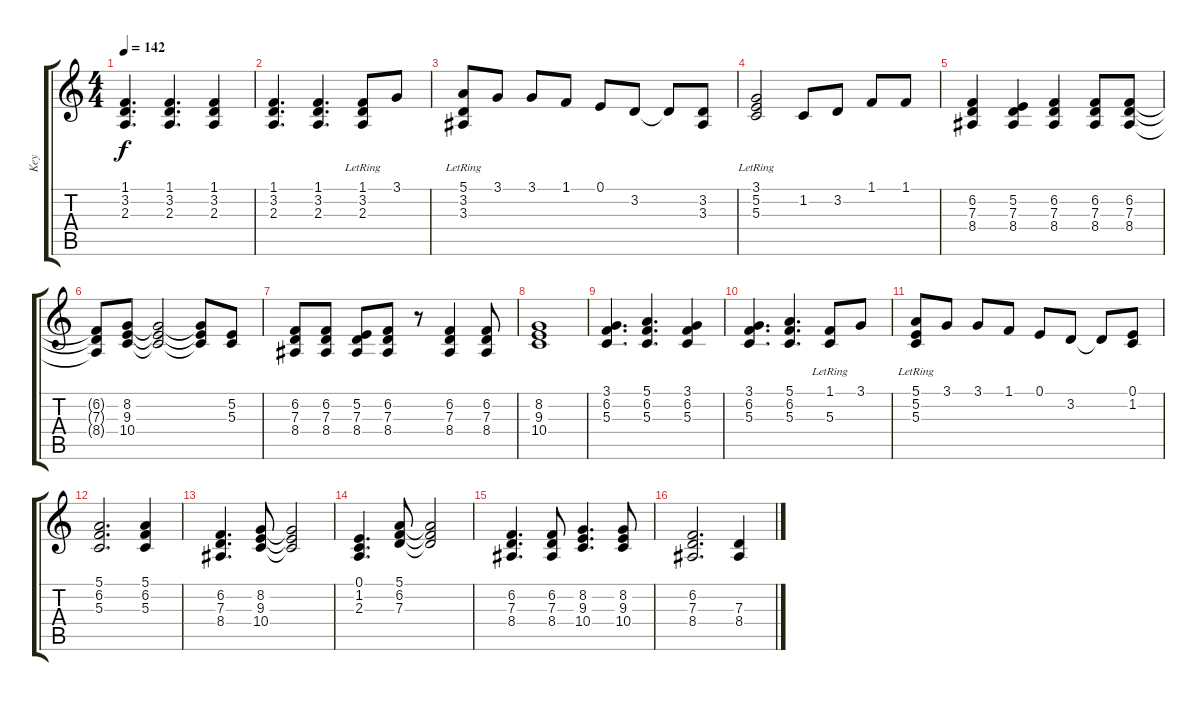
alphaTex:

\track ("Key" "Key") {instrument electricgrandpiano}
\staff {score tabs}
\tuning (E4 B3 G3 D3 A2 E2) {hide}
\ts (4 4)
\tempo 142
\clef g2
\ks c
(1.1 3.2 2.3).4{d dy f} (1.1 3.2 2.3).4{d} (1.1 3.2 2.3).4 |
(1.1 3.2 2.3).4{d} (1.1 3.2 2.3).4{d} (1.1 3.2{lr} 2.3{lr}).8 3.1.8 |
(5.1 3.2{lr} 3.3{lr}).8 3.1.8 3.1.8 1.1.8 0.1.8 3.2.8 3.2{t}.8 (3.2 3.3).8 |
(3.1 5.2{lr} 5.3{lr}).2 1.2.8 3.2.8 1.1.8 1.1.8 |
(6.2 7.3 8.4).4 (5.2 7.3 8.4).4 (6.2 7.3 8.4).4 (6.2 7.3 8.4).8 (6.2 7.3 8.4).8 |
(6.2{t} 7.3{t} 8.4{t}).8 (8.2 9.3 10.4).8 (8.2{t} 9.3{t} 10.4{t}).2 (8.2{t} 9.3{t} 10.4{t}).8 (5.2 5.3).8 |
(6.2 7.3 8.4).8 (6.2 7.3 8.4).8 (5.2 7.3 8.4).8 (6.2 7.3 8.4).8 r.8 (6.2 7.3 8.4).4 (6.2 7.3 8.4).8 |
(8.2 9.3 10.4).1 |
(3.1 6.2 5.3).4{d} (5.1 6.2 5.3).4{d} (3.1 6.2 5.3).4 |
(3.1 6.2 5.3).4{d txt ""} (5.1 6.2 5.3).4{d} (1.1 5.3{lr}).8 3.1.8 |
(5.1 5.2{lr} 5.3{lr}).8 3.1.8 3.1.8 1.1.8 0.1.8 3.2.8 3.2{t}.8 (0.1 1.2).8 |
(5.1 6.2 5.3).2{d} (5.1 6.2 5.3).4 |
(6.2 7.3 8.4).4{d} (8.2 9.3 10.4).8 (8.2{t} 9.3{t} 10.4{t}).2 |
(0.1 1.2 2.3).4{d} (5.1 6.2 7.3).8 (5.1{t} 6.2{t} 7.3{t}).2 |
(6.2 7.3 8.4).4{d} (6.2 7.3 8.4).8 (8.2 9.3 10.4).4{d} (8.2 9.3 10.4).8 |
(6.2 7.3 8.4).2{d} (7.3 8.4).4
